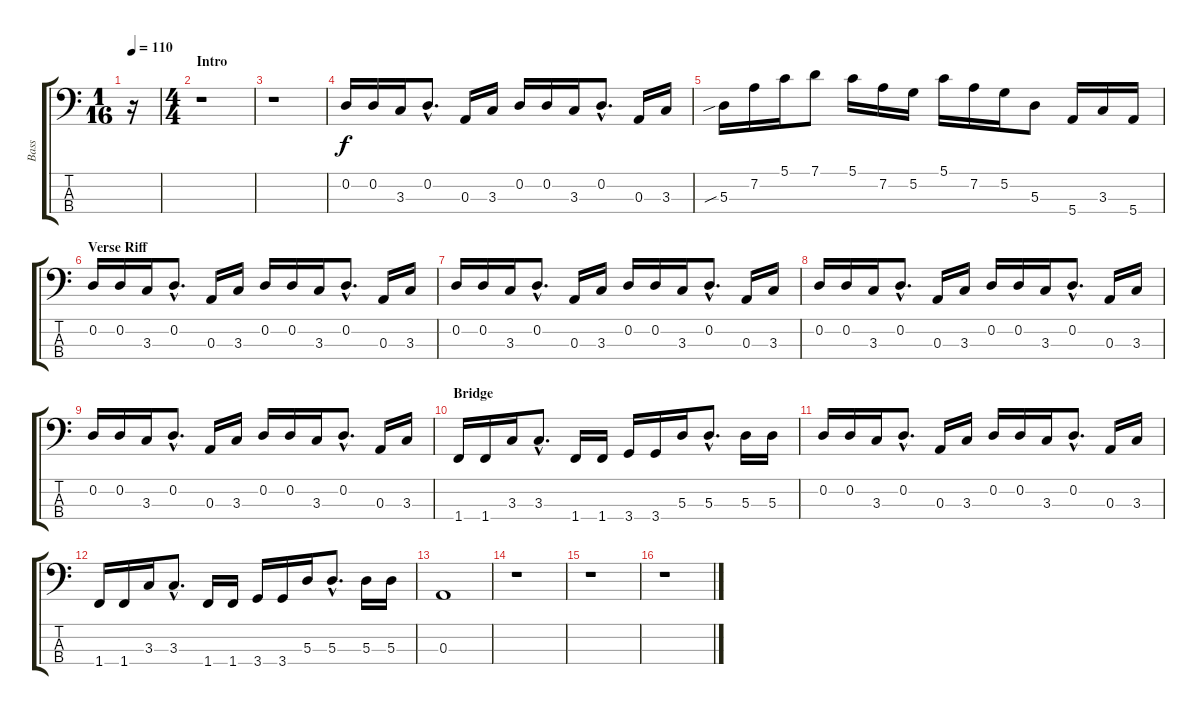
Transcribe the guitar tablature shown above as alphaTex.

\track ("Bass" "Bass") {instrument electricbassfinger}
\staff {score tabs}
\tuning (G2 D2 A1 E1) {hide}
\ts (1 16)
\tempo 110
\clef f4
\ks c
r.16{dy f instrument electricbassfinger} |
\ts (4 4)
\section ("" "Intro")
r.1 |
r.1 |
0.2.16 0.2.16 3.3.16 0.2{hac}.8{d} 0.3.16 3.3.16 0.2.16 0.2.16 3.3.16 0.2{hac}.8{d} 0.3.16 3.3.16 |
5.3{sib}.16 7.2.16 5.1.16 7.1.8 5.1.16 7.2.16 5.2.16 5.1.16 7.2.16 5.2.16 5.3.8 5.4.16 3.3.16 5.4.16 |
\section ("" "Verse Riff")
0.2.16 0.2.16 3.3.16 0.2{hac}.8{d} 0.3.16 3.3.16 0.2.16 0.2.16 3.3.16 0.2{hac}.8{d} 0.3.16 3.3.16 |
0.2.16 0.2.16 3.3.16 0.2{hac}.8{d} 0.3.16 3.3.16 0.2.16 0.2.16 3.3.16 0.2{hac}.8{d} 0.3.16 3.3.16 |
0.2.16 0.2.16 3.3.16 0.2{hac}.8{d} 0.3.16 3.3.16 0.2.16 0.2.16 3.3.16 0.2{hac}.8{d} 0.3.16 3.3.16 |
0.2.16 0.2.16 3.3.16 0.2{hac}.8{d} 0.3.16 3.3.16 0.2.16 0.2.16 3.3.16 0.2{hac}.8{d} 0.3.16 3.3.16 |
\section ("" "Bridge")
1.4.16 1.4.16 3.3.16 3.3{hac}.8{d} 1.4.16 1.4.16 3.4.16 3.4.16 5.3.16 5.3{hac}.8{d} 5.3.16 5.3.16 |
0.2.16 0.2.16 3.3.16 0.2{hac}.8{d} 0.3.16 3.3.16 0.2.16 0.2.16 3.3.16 0.2{hac}.8{d} 0.3.16 3.3.16 |
1.4.16 1.4.16 3.3.16 3.3{hac}.8{d} 1.4.16 1.4.16 3.4.16 3.4.16 5.3.16 5.3{hac}.8{d} 5.3.16 5.3.16 |
0.3.1 |
r.1 |
r.1 |
r.1
